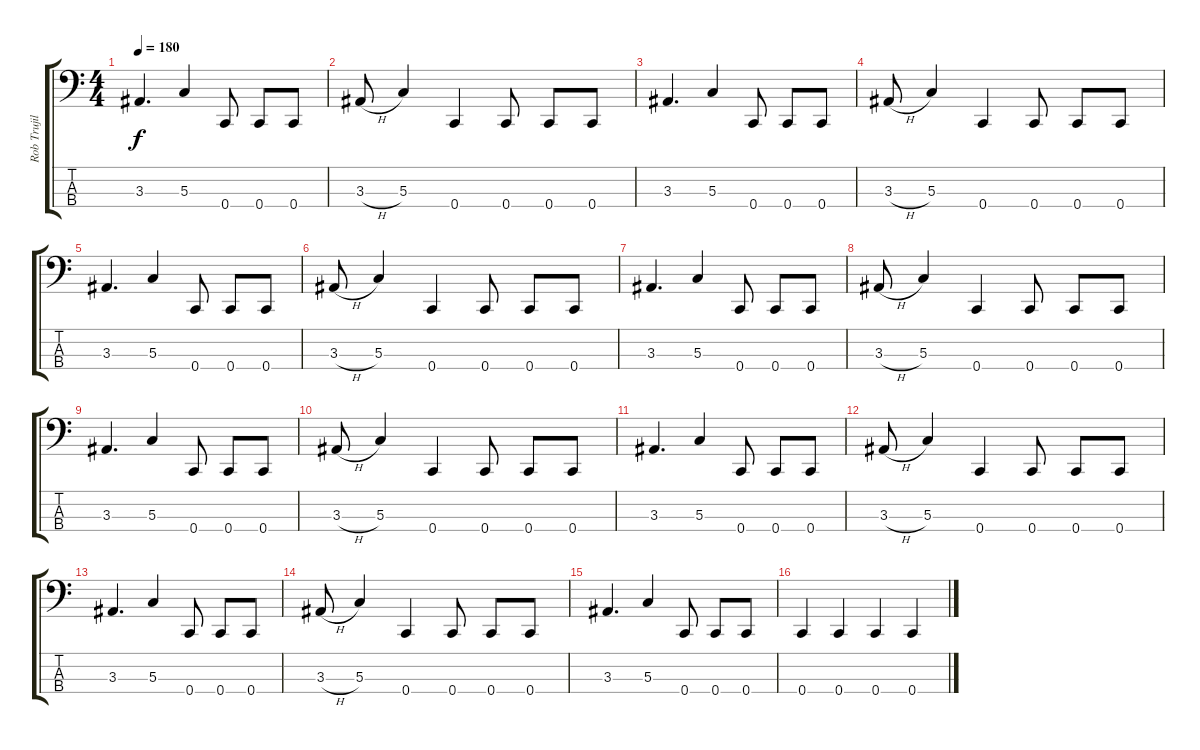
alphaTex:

\track ("Rob Trujillo" "Rob Trujil") {instrument electricbassfinger}
\staff {score tabs}
\tuning (F2 C2 G1 C1) {hide}
\ts (4 4)
\tempo 180
\clef f4
\ks c
3.3.4{d dy f} 5.3.4 0.4.8 0.4.8 0.4.8 |
3.3{h}.8 5.3.4 0.4.4 0.4.8 0.4.8 0.4.8 |
3.3.4{d} 5.3.4 0.4.8 0.4.8 0.4.8 |
3.3{h}.8 5.3.4 0.4.4 0.4.8 0.4.8 0.4.8 |
3.3.4{d} 5.3.4 0.4.8 0.4.8 0.4.8 |
3.3{h}.8 5.3.4 0.4.4 0.4.8 0.4.8 0.4.8 |
3.3.4{d} 5.3.4 0.4.8 0.4.8 0.4.8 |
3.3{h}.8 5.3.4 0.4.4 0.4.8 0.4.8 0.4.8 |
3.3.4{d} 5.3.4 0.4.8 0.4.8 0.4.8 |
3.3{h}.8 5.3.4 0.4.4 0.4.8 0.4.8 0.4.8 |
3.3.4{d} 5.3.4 0.4.8 0.4.8 0.4.8 |
3.3{h}.8 5.3.4 0.4.4 0.4.8 0.4.8 0.4.8 |
3.3.4{d} 5.3.4 0.4.8 0.4.8 0.4.8 |
3.3{h}.8 5.3.4 0.4.4 0.4.8 0.4.8 0.4.8 |
3.3.4{d} 5.3.4 0.4.8 0.4.8 0.4.8 |
0.4.4 0.4.4 0.4.4 0.4.4
